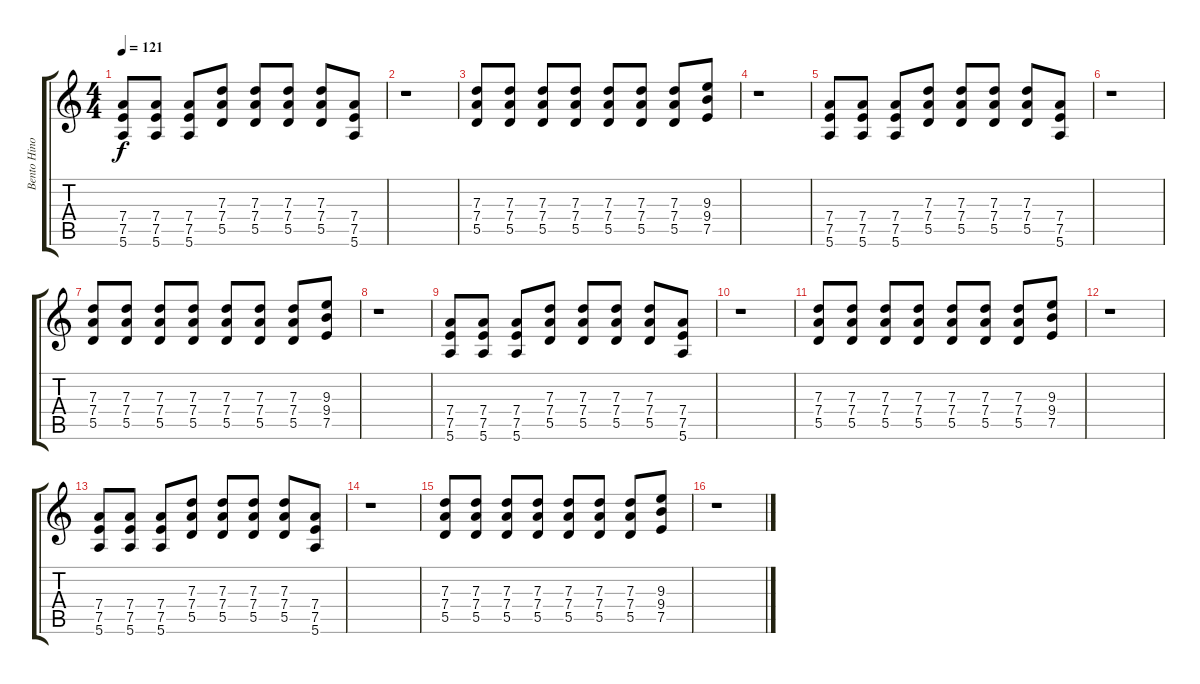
\track ("Bento Hinoto" "Bento Hino") {instrument overdrivenguitar}
\staff {score tabs}
\tuning (E4 B3 G3 D3 A2 E2) {hide}
\ts (4 4)
\tempo 121
\clef g2
\ks c
(7.4 7.5 5.6).8{dy f} (7.4 7.5 5.6).8 (7.4 7.5 5.6).8 (7.3 7.4 5.5).8 (7.3 7.4 5.5).8 (7.3 7.4 5.5).8 (7.3 7.4 5.5).8 (7.4 7.5 5.6).8 |
r.1 |
(7.3 7.4 5.5).8 (7.3 7.4 5.5).8 (7.3 7.4 5.5).8 (7.3 7.4 5.5).8 (7.3 7.4 5.5).8 (7.3 7.4 5.5).8 (7.3 7.4 5.5).8 (9.3 9.4 7.5).8 |
r.1 |
(7.4 7.5 5.6).8 (7.4 7.5 5.6).8 (7.4 7.5 5.6).8 (7.3 7.4 5.5).8 (7.3 7.4 5.5).8 (7.3 7.4 5.5).8 (7.3 7.4 5.5).8 (7.4 7.5 5.6).8 |
r.1 |
(7.3 7.4 5.5).8 (7.3 7.4 5.5).8 (7.3 7.4 5.5).8 (7.3 7.4 5.5).8 (7.3 7.4 5.5).8 (7.3 7.4 5.5).8 (7.3 7.4 5.5).8 (9.3 9.4 7.5).8 |
r.1 |
(7.4 7.5 5.6).8 (7.4 7.5 5.6).8 (7.4 7.5 5.6).8 (7.3 7.4 5.5).8 (7.3 7.4 5.5).8 (7.3 7.4 5.5).8 (7.3 7.4 5.5).8 (7.4 7.5 5.6).8 |
r.1 |
(7.3 7.4 5.5).8 (7.3 7.4 5.5).8 (7.3 7.4 5.5).8 (7.3 7.4 5.5).8 (7.3 7.4 5.5).8 (7.3 7.4 5.5).8 (7.3 7.4 5.5).8 (9.3 9.4 7.5).8 |
r.1 |
(7.4 7.5 5.6).8 (7.4 7.5 5.6).8 (7.4 7.5 5.6).8 (7.3 7.4 5.5).8 (7.3 7.4 5.5).8 (7.3 7.4 5.5).8 (7.3 7.4 5.5).8 (7.4 7.5 5.6).8 |
r.1 |
(7.3 7.4 5.5).8 (7.3 7.4 5.5).8 (7.3 7.4 5.5).8 (7.3 7.4 5.5).8 (7.3 7.4 5.5).8 (7.3 7.4 5.5).8 (7.3 7.4 5.5).8 (9.3 9.4 7.5).8 |
r.1
